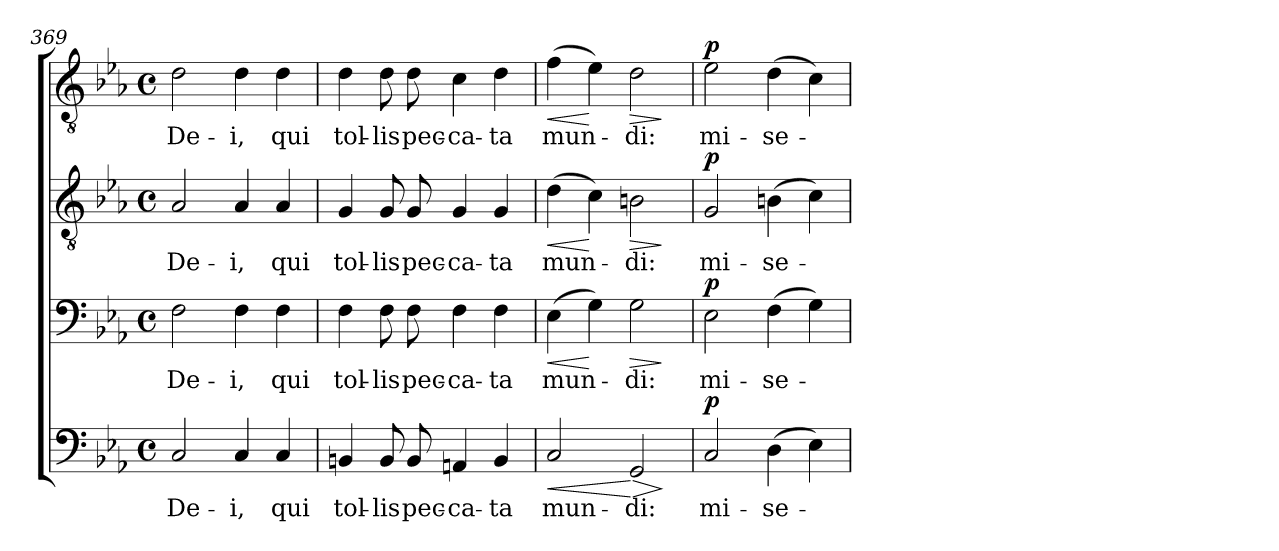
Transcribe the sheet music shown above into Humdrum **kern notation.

**kern	**text	**dynam	**kern	**text	**dynam	**kern	**text	**dynam	**kern	**text	**dynam
*part4	*part4	*part4	*part3	*part3	*part3	*part2	*part2	*part2	*part1	*part1	*part1
*staff4	*staff4	*staff4	*staff3	*staff3	*staff3	*staff2	*staff2	*staff2	*staff1	*staff1	*staff1
*clefF4	*	*	*clefF4	*	*	*clefGv2	*	*	*clefGv2	*	*
*k[b-e-a-]	*	*	*k[b-e-a-]	*	*	*k[b-e-a-]	*	*	*k[b-e-a-]	*	*
*E-:	*	*	*E-:	*	*	*E-:	*	*	*E-:	*	*
*M4/4	*	*	*M4/4	*	*	*M4/4	*	*	*M4/4	*	*
*met(c)	*	*	*met(c)	*	*	*met(c)	*	*	*met(c)	*	*
=369	=369	=369	=369	=369	=369	=369	=369	=369	=369	=369	=369
!	!LO:LY:b	!	!	!LO:LY:b	!	!	!LO:LY:b	!	!	!LO:LY:b	!
2C/	De-	.	2F\	De-	.	2A-/	De-	.	2d\	De-	.
!	!LO:LY:b	!	!	!LO:LY:b	!	!	!LO:LY:b	!	!	!LO:LY:b	!
4C/	-i,	.	4F\	-i,	.	4A-/	-i,	.	4d\	-i,	.
!	!LO:LY:b	!	!	!LO:LY:b	!	!	!LO:LY:b	!	!	!LO:LY:b	!
4C/	qui	.	4F\	qui	.	4A-/	qui	.	4d\	qui	.
=370	=370	=370	=370	=370	=370	=370	=370	=370	=370	=370	=370
!	!LO:LY:b	!	!	!LO:LY:b	!	!	!LO:LY:b	!	!	!LO:LY:b	!
4BBn/	tol-	.	4F\	tol-	.	4G/	tol-	.	4d\	tol-	.
!	!LO:LY:b	!	!	!LO:LY:b	!	!	!LO:LY:b	!	!	!LO:LY:b	!
8BB/	-lis	.	8F\	-lis	.	8G/	-lis	.	8d\	-lis	.
!	!LO:LY:b	!	!	!LO:LY:b	!	!	!LO:LY:b	!	!	!LO:LY:b	!
8BB/	pec-	.	8F\	pec-	.	8G/	pec-	.	8d\	pec-	.
!	!LO:LY:b	!	!	!LO:LY:b	!	!	!LO:LY:b	!	!	!LO:LY:b	!
4AAn/	-ca-	.	4F\	-ca-	.	4G/	-ca-	.	4c\	-ca-	.
!	!LO:LY:b	!	!	!LO:LY:b	!	!	!LO:LY:b	!	!	!LO:LY:b	!
4BB/	-ta	.	4F\	-ta	.	4G/	-ta	.	4d\	-ta	.
=371	=371	=371	=371	=371	=371	=371	=371	=371	=371	=371	=371
!	!LO:LY:b	!LO:HP:b	!	!LO:LY:b	!LO:HP:b	!	!LO:LY:b	!LO:HP:b	!	!LO:LY:b	!LO:HP:b
2C/	mun-	<	(>4E-\	mun-	<	(>4d\	mun-	<	(>4f\	mun-	<
.	.	.	4G\)	.	[	4c\)	.	[	4e-\)	.	[
!	!LO:LY:b	!LO:HP:n=1:b	!	!LO:LY:b	!LO:HP:b	!	!LO:LY:b	!LO:HP:b	!	!LO:LY:b	!LO:HP:b
2GG/	-di:	[ >	2G\	-di:	>	2Bn\	-di:	>	2d\	-di:	>
.	.	]	.	.	]	.	.	]	.	.	]
=372	=372	=372	=372	=372	=372	=372	=372	=372	=372	=372	=372
!	!LO:LY:b	!LO:DY:a	!	!LO:LY:b	!LO:DY:a	!	!LO:LY:b	!LO:DY:a	!	!LO:LY:b	!LO:DY:a
2C/	mi-	p	2E-\	mi-	p	2G/	mi-	p	2e-\	mi-	p
!	!LO:LY:b	!	!	!LO:LY:b	!	!	!LO:LY:b	!	!	!LO:LY:b	!
(>4D\	-se-	.	(>4F\	-se-	.	(>4Bn\	-se-	.	(>4d\	-se-	.
4E-\)	.	.	4G\)	.	.	4c\)	.	.	4c\)	.	.
=	=	=	=	=	=	=	=	=	=	=	=
*-	*-	*-	*-	*-	*-	*-	*-	*-	*-	*-	*-
